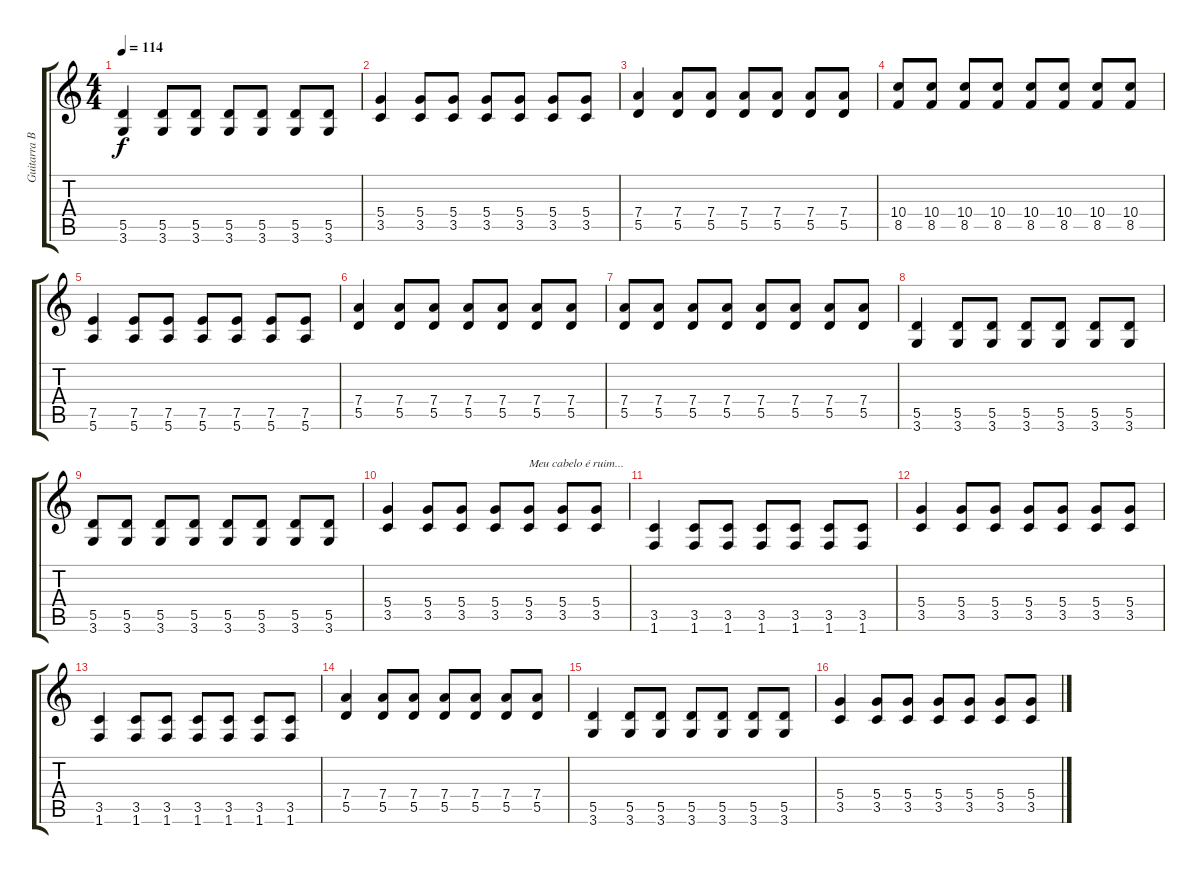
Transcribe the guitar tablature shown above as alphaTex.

\track ("Guitarra Base" "Guitarra B") {instrument overdrivenguitar}
\staff {score tabs}
\tuning (E4 B3 G3 D3 A2 E2) {hide}
\ts (4 4)
\tempo 114
\clef g2
\ks c
(5.5 3.6).4{dy f} (5.5 3.6).8 (5.5 3.6).8 (5.5 3.6).8 (5.5 3.6).8 (5.5 3.6).8 (5.5 3.6).8 |
(5.4 3.5).4 (5.4 3.5).8 (5.4 3.5).8 (5.4 3.5).8 (5.4 3.5).8 (5.4 3.5).8 (5.4 3.5).8 |
(7.4 5.5).4 (7.4 5.5).8 (7.4 5.5).8 (7.4 5.5).8 (7.4 5.5).8 (7.4 5.5).8 (7.4 5.5).8 |
(10.4 8.5).8 (10.4 8.5).8 (10.4 8.5).8 (10.4 8.5).8 (10.4 8.5).8 (10.4 8.5).8 (10.4 8.5).8 (10.4 8.5).8 |
(7.5 5.6).4 (7.5 5.6).8 (7.5 5.6).8 (7.5 5.6).8 (7.5 5.6).8 (7.5 5.6).8 (7.5 5.6).8 |
(7.4 5.5).4 (7.4 5.5).8 (7.4 5.5).8 (7.4 5.5).8 (7.4 5.5).8 (7.4 5.5).8 (7.4 5.5).8 |
(7.4 5.5).8 (7.4 5.5).8 (7.4 5.5).8 (7.4 5.5).8 (7.4 5.5).8 (7.4 5.5).8 (7.4 5.5).8 (7.4 5.5).8 |
(5.5 3.6).4 (5.5 3.6).8 (5.5 3.6).8 (5.5 3.6).8 (5.5 3.6).8 (5.5 3.6).8 (5.5 3.6).8 |
(5.5 3.6).8 (5.5 3.6).8 (5.5 3.6).8 (5.5 3.6).8 (5.5 3.6).8 (5.5 3.6).8 (5.5 3.6).8 (5.5 3.6).8 |
(5.4 3.5).4 (5.4 3.5).8 (5.4 3.5).8 (5.4 3.5).8 (5.4 3.5).8{txt "Meu cabelo é ruim..."} (5.4 3.5).8 (5.4 3.5).8 |
(3.5 1.6).4 (3.5 1.6).8 (3.5 1.6).8 (3.5 1.6).8 (3.5 1.6).8 (3.5 1.6).8 (3.5 1.6).8 |
(5.4 3.5).4 (5.4 3.5).8 (5.4 3.5).8 (5.4 3.5).8 (5.4 3.5).8 (5.4 3.5).8 (5.4 3.5).8 |
(3.5 1.6).4 (3.5 1.6).8 (3.5 1.6).8 (3.5 1.6).8 (3.5 1.6).8 (3.5 1.6).8 (3.5 1.6).8 |
(7.4 5.5).4 (7.4 5.5).8 (7.4 5.5).8 (7.4 5.5).8 (7.4 5.5).8 (7.4 5.5).8 (7.4 5.5).8 |
(5.5 3.6).4 (5.5 3.6).8 (5.5 3.6).8 (5.5 3.6).8 (5.5 3.6).8 (5.5 3.6).8 (5.5 3.6).8 |
(5.4 3.5).4 (5.4 3.5).8 (5.4 3.5).8 (5.4 3.5).8 (5.4 3.5).8 (5.4 3.5).8 (5.4 3.5).8
